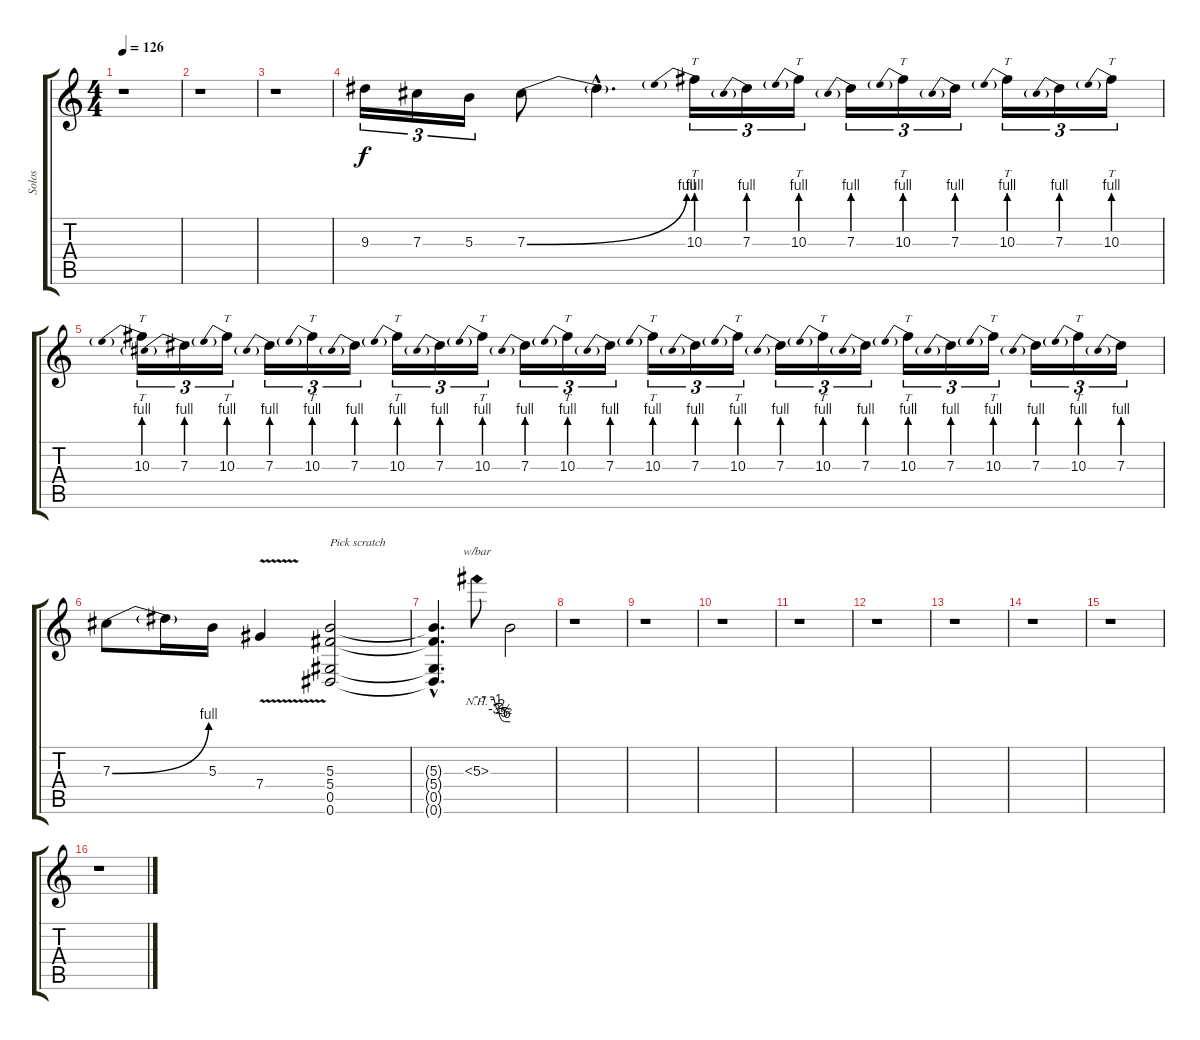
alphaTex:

\track ("Solos" "Solos") {instrument distortionguitar}
\staff {score tabs}
\tuning (Eb4 Bb3 Gb3 Db3 Ab2 Eb2) {hide}
\ts (4 4)
\tempo 126
\clef g2
\ks c
r.1{dy f} |
r.1 |
r.1 |
9.3.16{tu (3 2)} 7.3.16{tu (3 2)} 5.3.16{tu (3 2)} 7.3{be (bend 0 0 60 4)}.8 7.3{hac t}.4{d} 10.3{be (prebend 0 4 60 4)}.16{tt tu (3 2)} 7.3{be (prebend 0 4 60 4)}.16{tu (3 2)} 10.3{be (prebend 0 4 60 4)}.16{tt tu (3 2)} 7.3{be (prebend 0 4 60 4)}.16{tu (3 2)} 10.3{be (prebend 0 4 60 4)}.16{tt tu (3 2)} 7.3{be (prebend 0 4 60 4)}.16{tu (3 2)} 10.3{be (prebend 0 4 60 4)}.16{tt tu (3 2)} 7.3{be (prebend 0 4 60 4)}.16{tu (3 2)} 10.3{be (prebend 0 4 60 4)}.16{tt tu (3 2)} |
10.3{be (prebend 0 4 60 4)}.16{tt tu (3 2)} 7.3{be (prebend 0 4 60 4)}.16{tu (3 2)} 10.3{be (prebend 0 4 60 4)}.16{tt tu (3 2)} 7.3{be (prebend 0 4 60 4)}.16{tu (3 2)} 10.3{be (prebend 0 4 60 4)}.16{tt tu (3 2)} 7.3{be (prebend 0 4 60 4)}.16{tu (3 2)} 10.3{be (prebend 0 4 60 4)}.16{tt tu (3 2)} 7.3{be (prebend 0 4 60 4)}.16{tu (3 2)} 10.3{be (prebend 0 4 60 4)}.16{tt tu (3 2)} 7.3{be (prebend 0 4 60 4)}.16{tu (3 2)} 10.3{be (prebend 0 4 60 4)}.16{tt tu (3 2)} 7.3{be (prebend 0 4 60 4)}.16{tu (3 2)} 10.3{be (prebend 0 4 60 4)}.16{tt tu (3 2)} 7.3{be (prebend 0 4 60 4)}.16{tu (3 2)} 10.3{be (prebend 0 4 60 4)}.16{tt tu (3 2)} 7.3{be (prebend 0 4 60 4)}.16{tu (3 2)} 10.3{be (prebend 0 4 60 4)}.16{tt tu (3 2)} 7.3{be (prebend 0 4 60 4)}.16{tu (3 2)} 10.3{be (prebend 0 4 60 4)}.16{tt tu (3 2)} 7.3{be (prebend 0 4 60 4)}.16{tu (3 2)} 10.3{be (prebend 0 4 60 4)}.16{tt tu (3 2)} 7.3{be (prebend 0 4 60 4)}.16{tu (3 2)} 10.3{be (prebend 0 4 60 4)}.16{tt tu (3 2)} 7.3{be (prebend 0 4 60 4)}.16{tu (3 2)} |
7.3{be (bend 0 0 60 4)}.8 7.3{t}.16 5.3.16 7.4{v}.4 (5.3 5.4 0.5 0.6).2{txt "Pick scratch" instrument guitarfretnoise} |
(5.3{hac t} 5.4{hac t} 0.5{hac t} 0.6{hac t}).4{d} 5.3{nh}.8{tbe (custom default 0 0 15 0 30 0 35 -4 40 -8 42 -14 45 -20 50 -24 55 -24 60 -24) instrument distortionguitar} 5.3{t}.2 |
r.1 |
r.1 |
r.1 |
r.1 |
r.1 |
r.1 |
r.1 |
r.1 |
r.1
